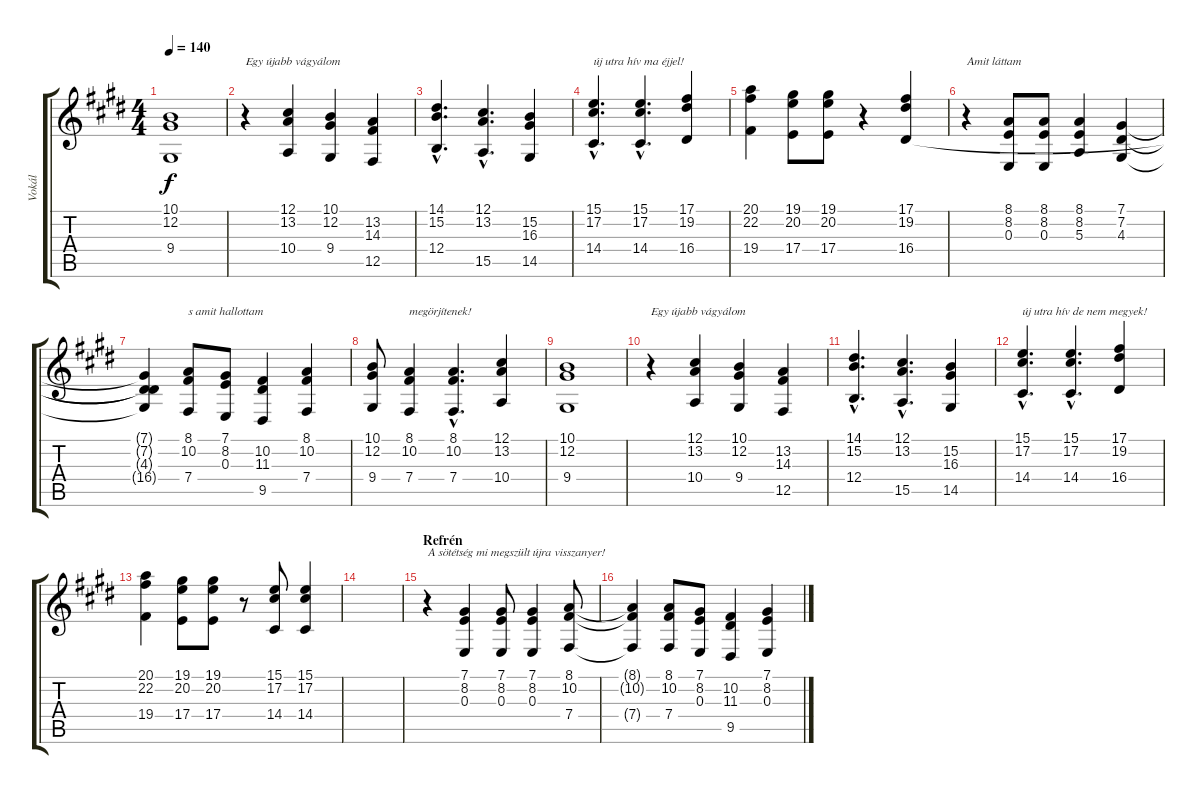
\track ("Vokál" "Vokál") {instrument englishhorn}
\staff {score tabs}
\tuning (Db4 Ab3 E3 B2 Gb2 Db2) {hide}
\ts (4 4)
\tempo 140
\clef g2
\ks c#minor
(10.1 12.2 9.4).1{dy f} |
r.4{txt "Egy újabb vágyálom"} (12.1 13.2 10.4).4 (10.1 12.2 9.4).4 (13.2 14.3 12.5).4 |
(14.1{hac} 15.2{hac} 12.4{hac}).4{d} (12.1{hac} 13.2{hac} 15.5{hac}).4{d} (15.2 16.3 14.5).4 |
(15.1{hac} 17.2{hac} 14.4{hac}).4{d txt "új utra hív ma éjjel!"} (15.1{hac} 17.2{hac} 14.4{hac}).4{d} (17.1 19.2 16.4).4 |
(20.1 22.2 19.4).4 (19.1 20.2 17.4).8 (19.1 20.2 17.4).8 r.4 (17.1 19.2 16.4).4 |
r.4{txt "Amit láttam"} (8.1 8.2 0.3).8 (8.1 8.2 0.3).8 (8.1 8.2 5.3).4 (7.1 7.2 4.3).4 |
(7.1{t} 7.2{t} 4.3{t} 16.4{t}).4 (8.1 10.2 7.4).8{txt "s amit hallottam"} (7.1 8.2 0.3).8 (10.2 11.3 9.5).4 (8.1 10.2 7.4).4 |
(10.1 12.2 9.4).8 (8.1 10.2 7.4).4{txt "megörjítenek!"} (8.1{hac} 10.2{hac} 7.4{hac}).4{d} (12.1 13.2 10.4).4 |
(10.1 12.2 9.4).1 |
r.4{txt "Egy újabb vágyálom"} (12.1 13.2 10.4).4 (10.1 12.2 9.4).4 (13.2 14.3 12.5).4 |
(14.1{hac} 15.2{hac} 12.4{hac}).4{d} (12.1{hac} 13.2{hac} 15.5{hac}).4{d} (15.2 16.3 14.5).4 |
(15.1{hac} 17.2{hac} 14.4{hac}).4{d txt "új utra hív de nem megyek!"} (15.1{hac} 17.2{hac} 14.4{hac}).4{d} (17.1 19.2 16.4).4 |
(20.1 22.2 19.4).4 (19.1 20.2 17.4).8 (19.1 20.2 17.4).8 r.8 (15.1 17.2 14.4).8 (15.1 17.2 14.4).4 |
|
\section ("" "Refrén")
r.4{txt "A sötétség mi megszült újra visszanyer!"} (7.1 8.2 0.3).4 (7.1 8.2 0.3).8 (7.1 8.2 0.3).4 (8.1 10.2 7.4).8 |
(8.1{t} 10.2{t} 7.4{t}).4 (8.1 10.2 7.4).8 (7.1 8.2 0.3).8 (10.2 11.3 9.5).4 (7.1 8.2 0.3).4
